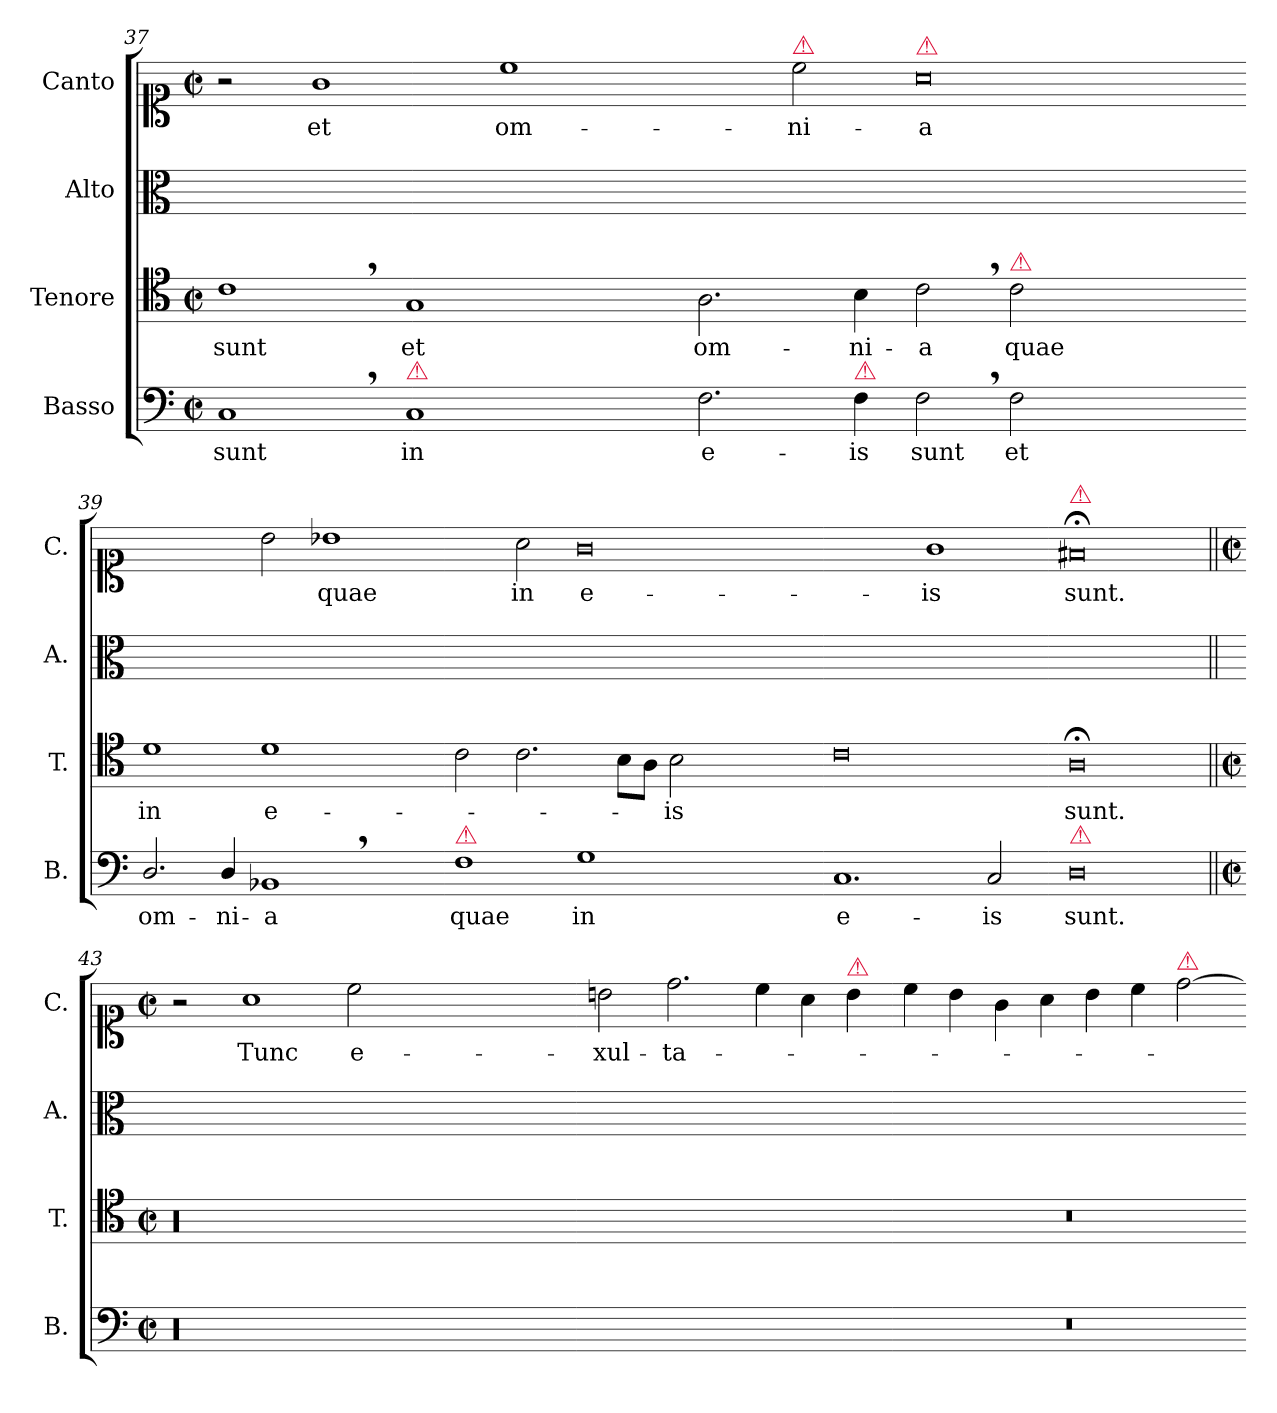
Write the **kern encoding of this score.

**kern	**text	**kern	**text	**kern	**kern	**text
*part4	*part4	*part3	*part3	*part2	*part1	*part1
*staff4	*staff4	*staff3	*staff3	*staff2	*staff1	*staff1
*I"Basso	*	*I"Tenore	*	*I"Alto	*I"Canto	*
*I'B.	*	*I'T.	*	*I'A.	*I'C.	*
*clefF4	*	*clefC4	*	*clefC3	*clefC1	*
*k[]	*	*k[]	*	*k[]	*k[]	*
*M2/1	*	*M2/1	*	*	*M2/1	*
*met(c|)	*	*met(c|)	*	*	*met(c|)	*
=37	=37	=37	=37	=37	=37	=37
1C,/	sunt	1c,\	sunt	0ryy	2r	.
.	.	.	.	.	1g\	et
!LO:TX:a:color=crimson:t=⚠	!	!	!	!	!	!
1C/	in	1G/	et	.	.	.
.	.	.	.	.	1cc\	om-
2ryy	.	2ryy	.	2ryy	.	.
=38-	=38-	=38-	=38-	=38-	=38-	=38-
2.F\	e-	2.A\	om-	0ryy	2ryy	.
!	!	!	!	!	!LO:TX:a:color=crimson:t=⚠	!
.	.	.	.	.	2cc\	-ni-
!LO:TX:a:color=crimson:t=⚠	!	!	!	!	!	!
4F\	-is	4B\	-ni-	.	.	.
!	!	!	!	!	!LO:TX:a:color=crimson:t=⚠	!
2F,\	sunt	2c,\	-a	.	0a\	-a
!	!	!LO:TX:a:color=crimson:t=⚠	!	!	!	!
2F\	et	2c\	quae	.	.	.
1ryy	.	1ryy	.	1ryy	.	.
=39-	=39-	=39-	=39-	=39-	=39-	=39-
2.D/	om-	1d\	in	0ryy	1ryy	.
4D/	-ni-	.	.	.	.	.
1BB-X,/	-a	1d\	e-	.	2b\	.
.	.	.	.	.	1b-X\	quae
2ryy	.	2ryy	.	2ryy	.	.
=40-	=40-	=40-	=40-	=40-	=40-	=40-
!LO:TX:a:color=crimson:t=⚠	!	!	!	!	!	!
1F\	quae	2c\	.	0ryy	2ryy	.
.	.	2.c\	.	.	2a\	in
1G\	in	.	.	.	0g\	e-
.	.	8B\L	.	.	.	.
.	.	8A\J	.	.	.	.
.	.	2B\	-is	.	.	.
1ryy	.	1ryy	.	1ryy	.	.
=41-	=41-	=41-	=41-	=41-	=41-	=41-
1.C/	e-	0c\	.	0ryy	1ryy	.
.	.	.	.	.	1g\	-is
2C/	-is	.	.	.	.	.
=42-	=42-	=42-	=42-	=42-	=42-	=42-
!	!	!	!	!	!LO:TX:a:color=crimson:t=⚠	!
!LO:TX:a:color=crimson:t=⚠	!	!	!	!	!	!
0D\	sunt.	0A;<\	sunt.	0ryy	0f#X;</	sunt.
=43||	=43||	=43||	=43||	=43||	=43||	=43||
*M2/1	*	*M2/1	*	*	*M2/1	*
*met(c|)	*	*met(c|)	*	*	*met(c|)	*
00r	.	00r	.	0ryy	2r	.
.	.	.	.	.	1a\	Tunc
.	.	.	.	.	2cc\	e-
.	.	.	.	0ryy	0ryy	.
=44-	=44-	=44-	=44-	=44-	=44-	=44-
0ryy	.	0ryy	.	0ryy	2bn\	-xul-
.	.	.	.	.	2.dd\	-ta-
.	.	.	.	.	4cc\	.
.	.	.	.	.	4a\	.
!	!	!	!	!	!LO:TX:a:color=crimson:t=⚠	!
.	.	.	.	.	4b\	.
=45-	=45-	=45-	=45-	=45-	=45-	=45-
0r	.	0r	.	0ryy	4cc\	.
.	.	.	.	.	4b\	.
.	.	.	.	.	4g\	.
.	.	.	.	.	4a\	.
.	.	.	.	.	4b\	.
.	.	.	.	.	4cc\	.
!	!	!	!	!	!LO:TX:a:color=crimson:t=⚠	!
.	.	.	.	.	[2dd\	.
=-	=-	=-	=-	=-	=-	=-
*-	*-	*-	*-	*-	*-	*-
